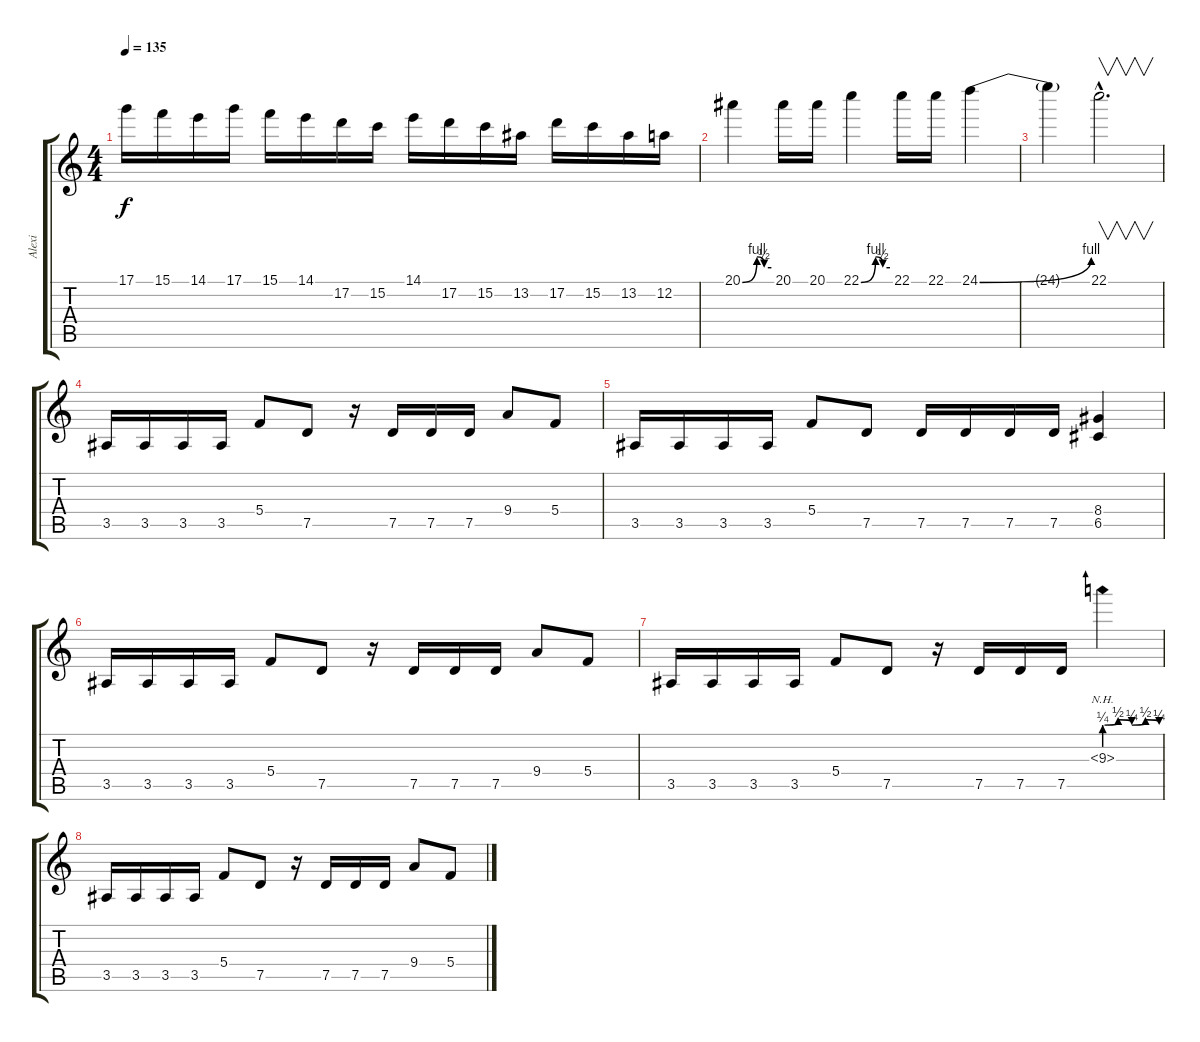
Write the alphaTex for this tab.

\track ("Alexi" "Alexi") {instrument distortionguitar}
\staff {score tabs}
\tuning (D4 A3 F3 C3 G2 D2) {hide}
\ts (4 4)
\tempo 135
\clef g2
\ks c
17.1.16{dy f} 15.1.16 14.1.16 17.1.16 15.1.16 14.1.16 17.2.16 15.2.16 14.1.16 17.2.16 15.2.16 13.2.16 17.2.16 15.2.16 13.2.16 12.2.16 |
20.1{be (custom 0 0 30 4 45 2 60 2)}.4 20.1.16 20.1.16 22.1{be (custom 0 0 30 4 45 2 60 2)}.4 22.1.16 22.1.16 24.1{be (bend 0 0 60 4)}.4 |
24.1{t}.4 22.1{hac}.2{v d} |
3.5.16 3.5.16 3.5.16 3.5.16 5.4.8 7.5.8 r.16 7.5.16 7.5.16 7.5.16 9.4.8 5.4.8 |
3.5.16 3.5.16 3.5.16 3.5.16 5.4.8 7.5.8 7.5.16 7.5.16 7.5.16 7.5.16 (8.4 6.5).4 |
3.5.16 3.5.16 3.5.16 3.5.16 5.4.8 7.5.8 r.16 7.5.16 7.5.16 7.5.16 9.4.8 5.4.8 |
3.5.16 3.5.16 3.5.16 3.5.16 5.4.8 7.5.8 r.16 7.5.16 7.5.16 7.5.16 9.3{be (custom 0 1 15 2 30 1 45 2 60 1) nh}.4 |
3.5.16 3.5.16 3.5.16 3.5.16 5.4.8 7.5.8 r.16 7.5.16 7.5.16 7.5.16 9.4.8 5.4.8
